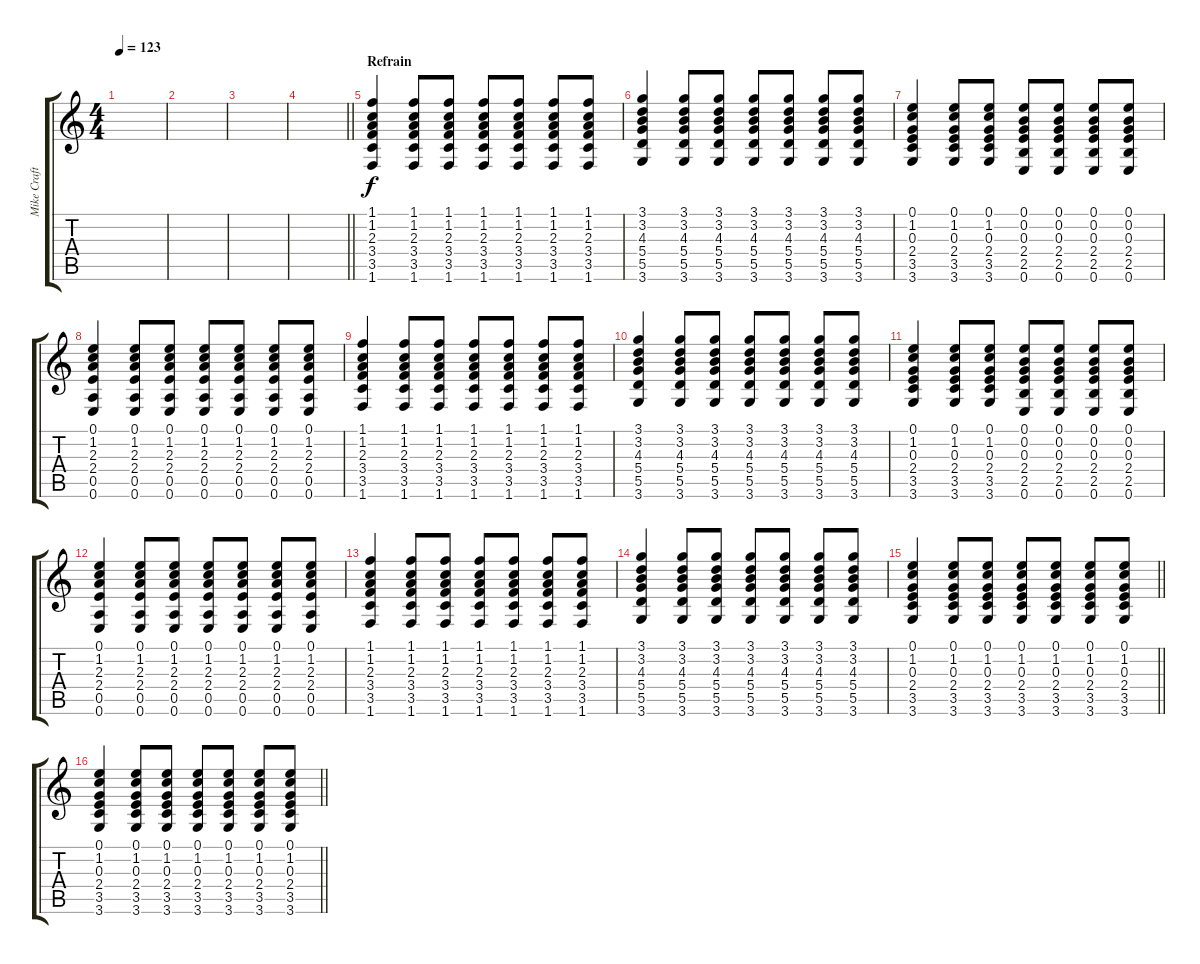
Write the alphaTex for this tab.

\track ("Mike Craft - Steel Guitar(Rythm)" "Mike Craft") {instrument acousticguitarsteel}
\staff {score tabs}
\tuning (E4 B3 G3 D3 A2 E2) {hide}
\ts (4 4)
\tempo 123
\clef g2
\ks c
|
|
|
\barLineRight lightlight
|
\section ("" "Refrain")
(1.1 1.2 2.3 3.4 3.5 1.6).4 (1.1 1.2 2.3 3.4 3.5 1.6).8 (1.1 1.2 2.3 3.4 3.5 1.6).8 (1.1 1.2 2.3 3.4 3.5 1.6).8 (1.1 1.2 2.3 3.4 3.5 1.6).8 (1.1 1.2 2.3 3.4 3.5 1.6).8 (1.1 1.2 2.3 3.4 3.5 1.6).8 |
(3.1 3.2 4.3 5.4 5.5 3.6).4 (3.1 3.2 4.3 5.4 5.5 3.6).8 (3.1 3.2 4.3 5.4 5.5 3.6).8 (3.1 3.2 4.3 5.4 5.5 3.6).8 (3.1 3.2 4.3 5.4 5.5 3.6).8 (3.1 3.2 4.3 5.4 5.5 3.6).8 (3.1 3.2 4.3 5.4 5.5 3.6).8 |
(0.1 1.2 0.3 2.4 3.5 3.6).4 (0.1 1.2 0.3 2.4 3.5 3.6).8 (0.1 1.2 0.3 2.4 3.5 3.6).8 (0.1 0.2 0.3 2.4 2.5 0.6).8 (0.1 0.2 0.3 2.4 2.5 0.6).8 (0.1 0.2 0.3 2.4 2.5 0.6).8 (0.1 0.2 0.3 2.4 2.5 0.6).8 |
(0.1 1.2 2.3 2.4 0.5 0.6).4 (0.1 1.2 2.3 2.4 0.5 0.6).8 (0.1 1.2 2.3 2.4 0.5 0.6).8 (0.1 1.2 2.3 2.4 0.5 0.6).8 (0.1 1.2 2.3 2.4 0.5 0.6).8 (0.1 1.2 2.3 2.4 0.5 0.6).8 (0.1 1.2 2.3 2.4 0.5 0.6).8 |
(1.1 1.2 2.3 3.4 3.5 1.6).4 (1.1 1.2 2.3 3.4 3.5 1.6).8 (1.1 1.2 2.3 3.4 3.5 1.6).8 (1.1 1.2 2.3 3.4 3.5 1.6).8 (1.1 1.2 2.3 3.4 3.5 1.6).8 (1.1 1.2 2.3 3.4 3.5 1.6).8 (1.1 1.2 2.3 3.4 3.5 1.6).8 |
(3.1 3.2 4.3 5.4 5.5 3.6).4 (3.1 3.2 4.3 5.4 5.5 3.6).8 (3.1 3.2 4.3 5.4 5.5 3.6).8 (3.1 3.2 4.3 5.4 5.5 3.6).8 (3.1 3.2 4.3 5.4 5.5 3.6).8 (3.1 3.2 4.3 5.4 5.5 3.6).8 (3.1 3.2 4.3 5.4 5.5 3.6).8 |
(0.1 1.2 0.3 2.4 3.5 3.6).4 (0.1 1.2 0.3 2.4 3.5 3.6).8 (0.1 1.2 0.3 2.4 3.5 3.6).8 (0.1 0.2 0.3 2.4 2.5 0.6).8 (0.1 0.2 0.3 2.4 2.5 0.6).8 (0.1 0.2 0.3 2.4 2.5 0.6).8 (0.1 0.2 0.3 2.4 2.5 0.6).8 |
(0.1 1.2 2.3 2.4 0.5 0.6).4 (0.1 1.2 2.3 2.4 0.5 0.6).8 (0.1 1.2 2.3 2.4 0.5 0.6).8 (0.1 1.2 2.3 2.4 0.5 0.6).8 (0.1 1.2 2.3 2.4 0.5 0.6).8 (0.1 1.2 2.3 2.4 0.5 0.6).8 (0.1 1.2 2.3 2.4 0.5 0.6).8 |
(1.1 1.2 2.3 3.4 3.5 1.6).4 (1.1 1.2 2.3 3.4 3.5 1.6).8 (1.1 1.2 2.3 3.4 3.5 1.6).8 (1.1 1.2 2.3 3.4 3.5 1.6).8 (1.1 1.2 2.3 3.4 3.5 1.6).8 (1.1 1.2 2.3 3.4 3.5 1.6).8 (1.1 1.2 2.3 3.4 3.5 1.6).8 |
(3.1 3.2 4.3 5.4 5.5 3.6).4 (3.1 3.2 4.3 5.4 5.5 3.6).8 (3.1 3.2 4.3 5.4 5.5 3.6).8 (3.1 3.2 4.3 5.4 5.5 3.6).8 (3.1 3.2 4.3 5.4 5.5 3.6).8 (3.1 3.2 4.3 5.4 5.5 3.6).8 (3.1 3.2 4.3 5.4 5.5 3.6).8 |
\barLineRight lightlight
(0.1 1.2 0.3 2.4 3.5 3.6).4 (0.1 1.2 0.3 2.4 3.5 3.6).8 (0.1 1.2 0.3 2.4 3.5 3.6).8 (0.1 1.2 0.3 2.4 3.5 3.6).8 (0.1 1.2 0.3 2.4 3.5 3.6).8 (0.1 1.2 0.3 2.4 3.5 3.6).8 (0.1 1.2 0.3 2.4 3.5 3.6).8 |
\barLineRight lightlight
(0.1 1.2 0.3 2.4 3.5 3.6).4 (0.1 1.2 0.3 2.4 3.5 3.6).8 (0.1 1.2 0.3 2.4 3.5 3.6).8 (0.1 1.2 0.3 2.4 3.5 3.6).8 (0.1 1.2 0.3 2.4 3.5 3.6).8 (0.1 1.2 0.3 2.4 3.5 3.6).8 (0.1 1.2 0.3 2.4 3.5 3.6).8
